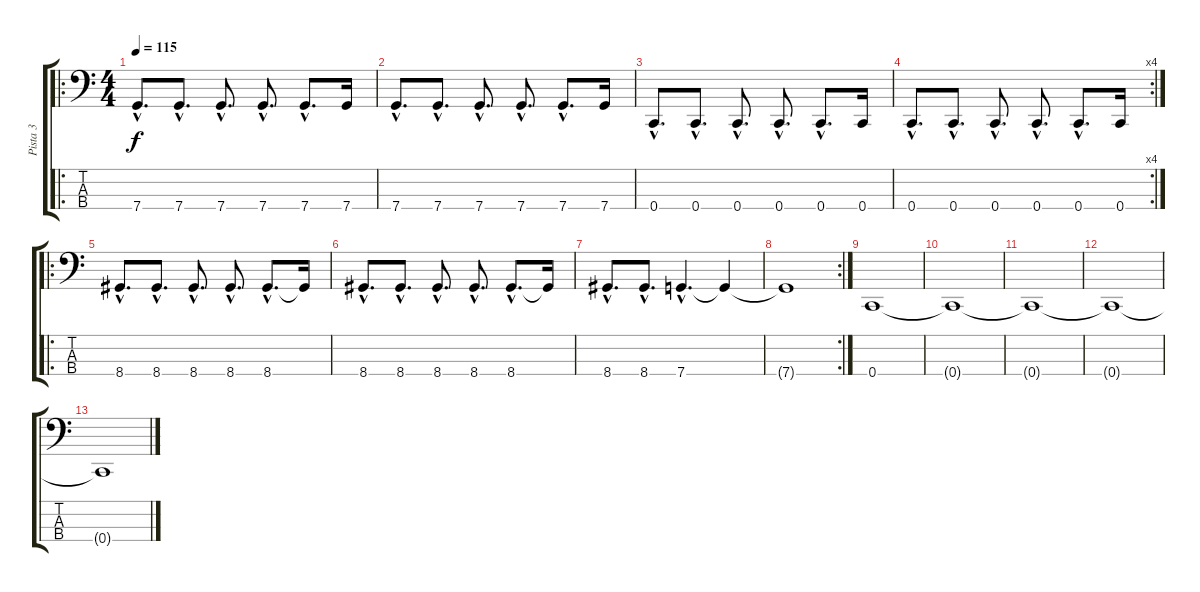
\track ("Pista 3" "Pista 3") {instrument electricbassfinger}
\staff {score tabs}
\tuning (F2 C2 G1 C1) {hide}
\ro
\ts (4 4)
\tempo 115
\clef f4
\ks c
7.4{hac}.8{d dy f} 7.4{hac}.8{d} 7.4{hac}.8{d} 7.4{hac}.8{d} 7.4{hac}.8{d} 7.4.16 |
7.4{hac}.8{d} 7.4{hac}.8{d} 7.4{hac}.8{d} 7.4{hac}.8{d} 7.4{hac}.8{d} 7.4.16 |
0.4{hac}.8{d} 0.4{hac}.8{d} 0.4{hac}.8{d} 0.4{hac}.8{d} 0.4{hac}.8{d} 0.4.16 |
\rc 4
0.4{hac}.8{d} 0.4{hac}.8{d} 0.4{hac}.8{d} 0.4{hac}.8{d} 0.4{hac}.8{d} 0.4.16 |
\ro
8.4{hac}.8{d} 8.4{hac}.8{d} 8.4{hac}.8{d} 8.4{hac}.8{d} 8.4{hac}.8{d} 8.4{t}.16 |
8.4{hac}.8{d} 8.4{hac}.8{d} 8.4{hac}.8{d} 8.4{hac}.8{d} 8.4{hac}.8{d} 8.4{t}.16 |
8.4{hac}.8{d} 8.4{hac}.8{d} 7.4{hac}.4{d} 7.4{t}.4 |
\rc 2
7.4{t}.1 |
0.4.1 |
0.4{t}.1 |
0.4{t}.1 |
0.4{t}.1 |
0.4{t}.1
